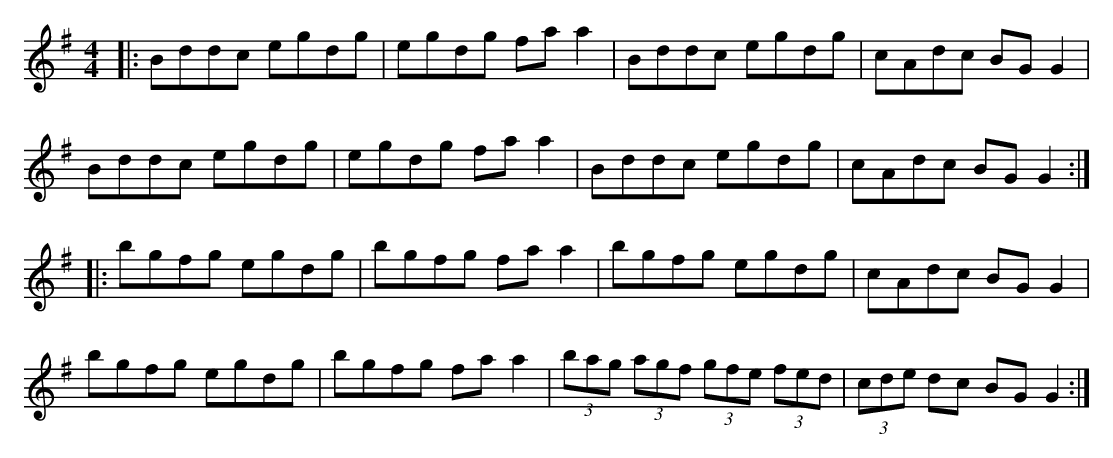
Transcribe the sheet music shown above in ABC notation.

X:1
M:4/4
K:G
|:Bddc egdg|egdg fa a2|Bddc egdg|cAdc BG G2|
Bddc egdg|egdg fa a2|Bddc egdg|cAdc BG G2:|
|:bgfg egdg|bgfg fa a2|bgfg egdg|cAdc BG G2|
bgfg egdg|bgfg fa a2|(3bag (3agf (3gfe (3fed|(3cde dc BG G2:|
